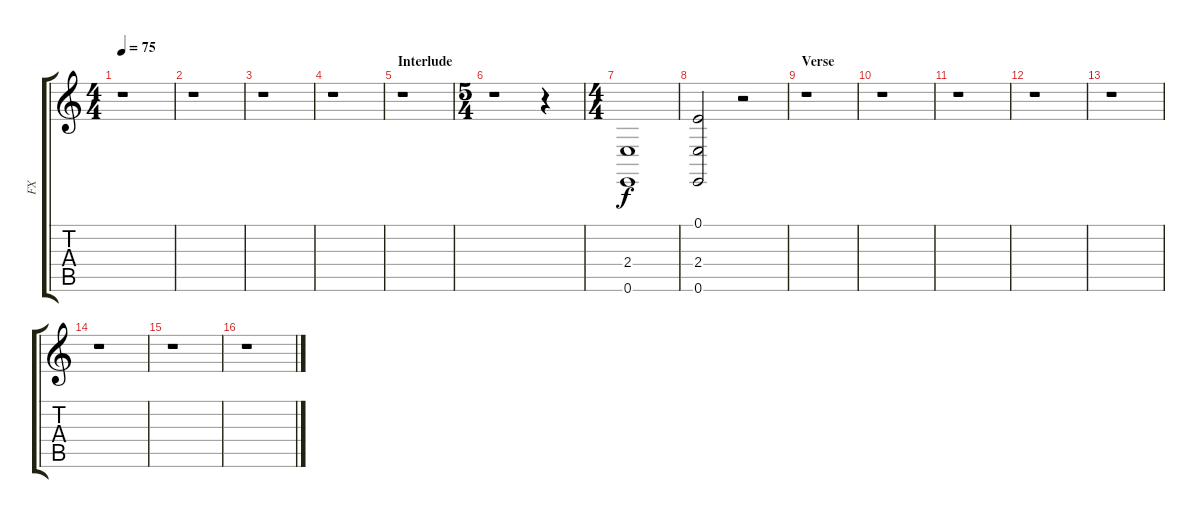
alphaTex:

\track ("FX" "FX") {instrument pad4choir}
\staff {score tabs}
\tuning (E4 B3 G3 D3 A2 E2) {hide}
\ts (4 4)
\tempo 75
\clef g2
\ks c
r.1{dy f} |
r.1 |
r.1 |
r.1 |
\section ("" "Interlude")
r.1 |
\ts (5 4)
r.1 r.4 |
\ts (4 4)
(2.4 0.6).1 |
(0.1 2.4 0.6).2 r.2 |
\section ("" "Verse")
r.1 |
r.1 |
r.1 |
r.1 |
r.1 |
r.1 |
r.1 |
r.1
